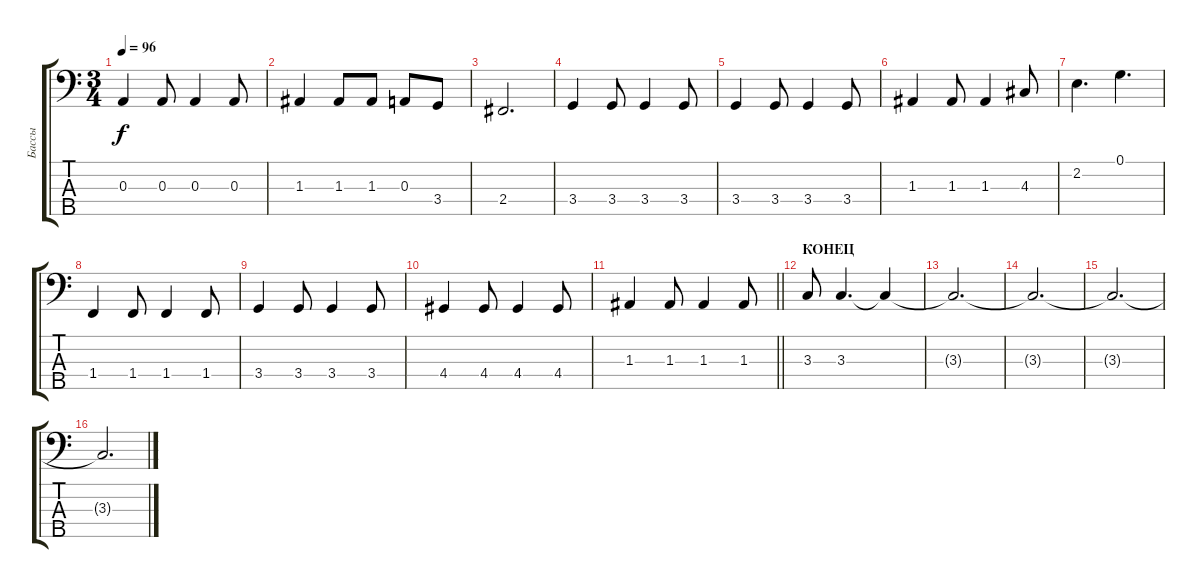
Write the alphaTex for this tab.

\track ("Бассы" "Бассы") {instrument fretlessbass}
\staff {score tabs}
\tuning (G2 D2 A1 E1 B0) {hide}
\ts (3 4)
\tempo 96
\clef f4
\ks c
0.3.4{dy f} 0.3.8 0.3.4 0.3.8 |
1.3.4 1.3.8 1.3.8 0.3.8 3.4.8 |
2.4.2{d} |
3.4.4 3.4.8 3.4.4 3.4.8 |
3.4.4 3.4.8 3.4.4 3.4.8 |
1.3.4 1.3.8 1.3.4 4.3.8 |
2.2.4{d} 0.1.4{d} |
1.4.4 1.4.8 1.4.4 1.4.8 |
3.4.4 3.4.8 3.4.4 3.4.8 |
4.4.4 4.4.8 4.4.4 4.4.8 |
\barLineRight lightlight
1.3.4 1.3.8 1.3.4 1.3.8 |
\section ("" "КОНЕЦ")
3.3.8 3.3.4{d} 3.3{t}.4 |
3.3{t}.2{d volume 0} |
3.3{t}.2{d} |
3.3{t}.2{d} |
3.3{t}.2{d}
